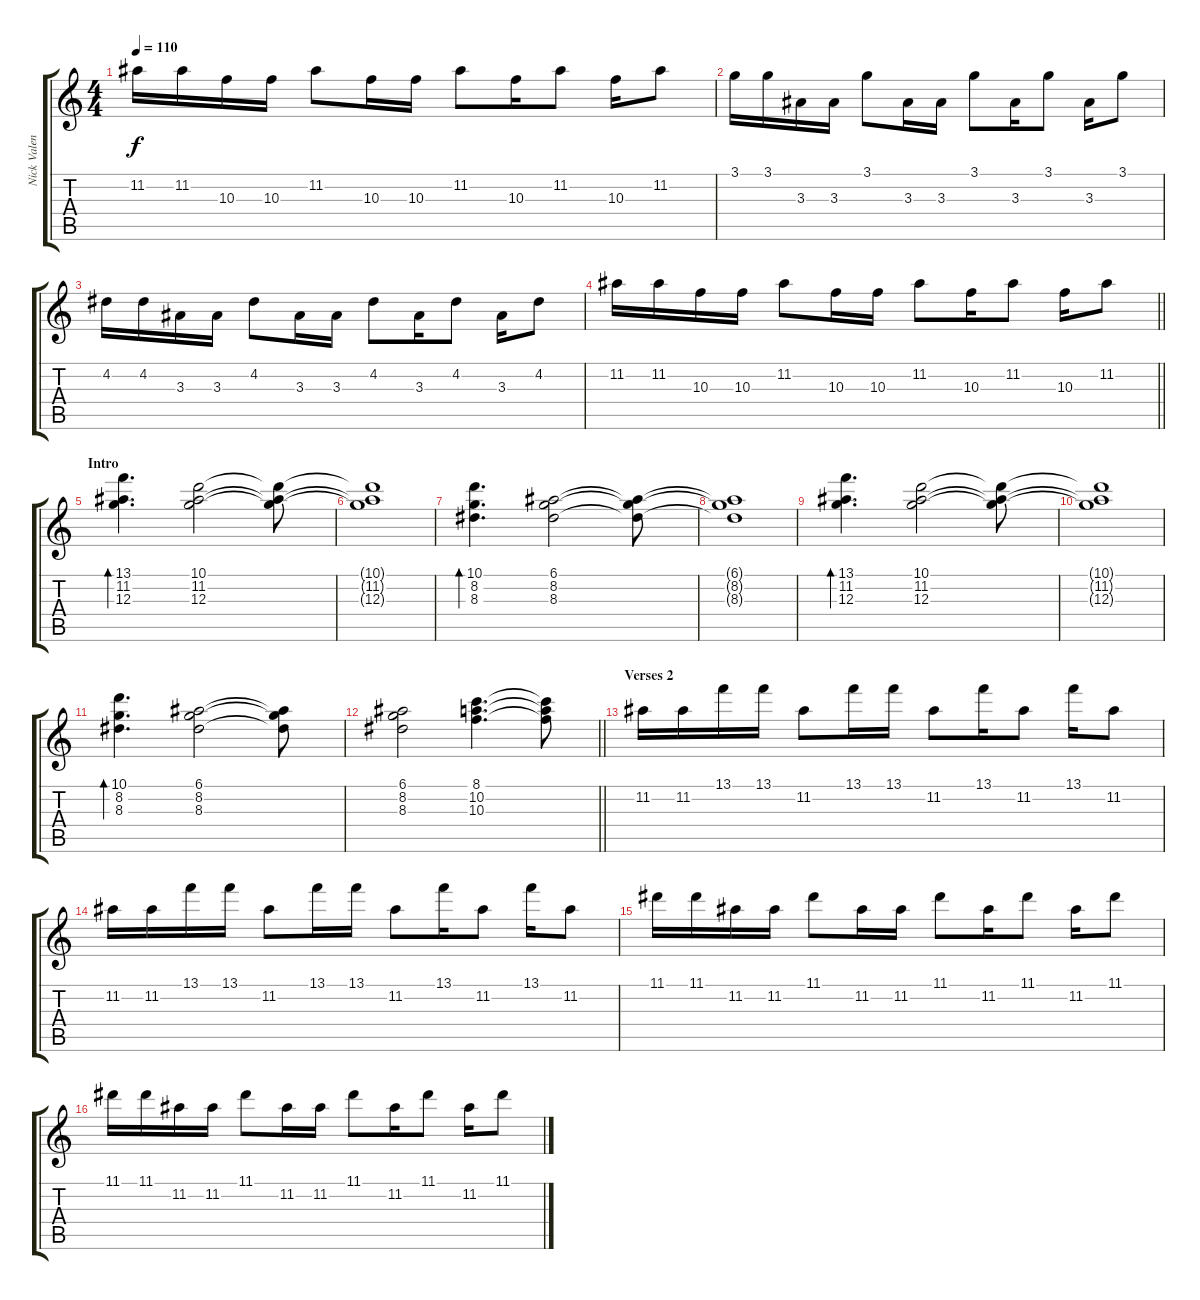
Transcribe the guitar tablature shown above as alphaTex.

\track ("Nick Valensi" "Nick Valen") {instrument distortionguitar}
\staff {score tabs}
\tuning (E4 B3 G3 D3 A2 E2) {hide}
\ts (4 4)
\tempo 110
\clef g2
\ks c
11.2.16{dy f} 11.2.16 10.3.16 10.3.16 11.2.8 10.3.16 10.3.16 11.2.8 10.3.16 11.2.8 10.3.16 11.2.8 |
3.1.16 3.1.16 3.3.16 3.3.16 3.1.8 3.3.16 3.3.16 3.1.8 3.3.16 3.1.8 3.3.16 3.1.8 |
4.2.16 4.2.16 3.3.16 3.3.16 4.2.8 3.3.16 3.3.16 4.2.8 3.3.16 4.2.8 3.3.16 4.2.8 |
\barLineRight lightlight
11.2.16 11.2.16 10.3.16 10.3.16 11.2.8 10.3.16 10.3.16 11.2.8 10.3.16 11.2.8 10.3.16 11.2.8 |
\section ("" "Intro")
(13.1 11.2 12.3).4{d bd 240 volume 11} (10.1 11.2 12.3).2 (10.1{t} 11.2{t} 12.3{t}).8 |
(10.1{t} 11.2{t} 12.3{t}).1 |
(10.1 8.2 8.3).4{d bd 240} (6.1 8.2 8.3).2 (6.1{t} 8.2{t} 8.3{t}).8 |
(6.1{t} 8.2{t} 8.3{t}).1 |
(13.1 11.2 12.3).4{d bd 240} (10.1 11.2 12.3).2 (10.1{t} 11.2{t} 12.3{t}).8 |
(10.1{t} 11.2{t} 12.3{t}).1 |
(10.1 8.2 8.3).4{d bd 240} (6.1 8.2 8.3).2 (6.1{t} 8.2{t} 8.3{t}).8 |
\barLineRight lightlight
(6.1 8.2 8.3).2 (8.1 10.2 10.3).4{d} (8.1{t} 10.2{t} 10.3{t}).8 |
\section ("" "Verses 2")
11.2.16{volume 4} 11.2.16 13.1.16 13.1.16 11.2.8 13.1.16 13.1.16 11.2.8 13.1.16 11.2.8 13.1.16 11.2.8 |
11.2.16 11.2.16 13.1.16 13.1.16 11.2.8 13.1.16 13.1.16 11.2.8 13.1.16 11.2.8 13.1.16 11.2.8 |
11.1.16 11.1.16 11.2.16 11.2.16 11.1.8 11.2.16 11.2.16 11.1.8 11.2.16 11.1.8 11.2.16 11.1.8 |
11.1.16 11.1.16 11.2.16 11.2.16 11.1.8 11.2.16 11.2.16 11.1.8 11.2.16 11.1.8 11.2.16 11.1.8
